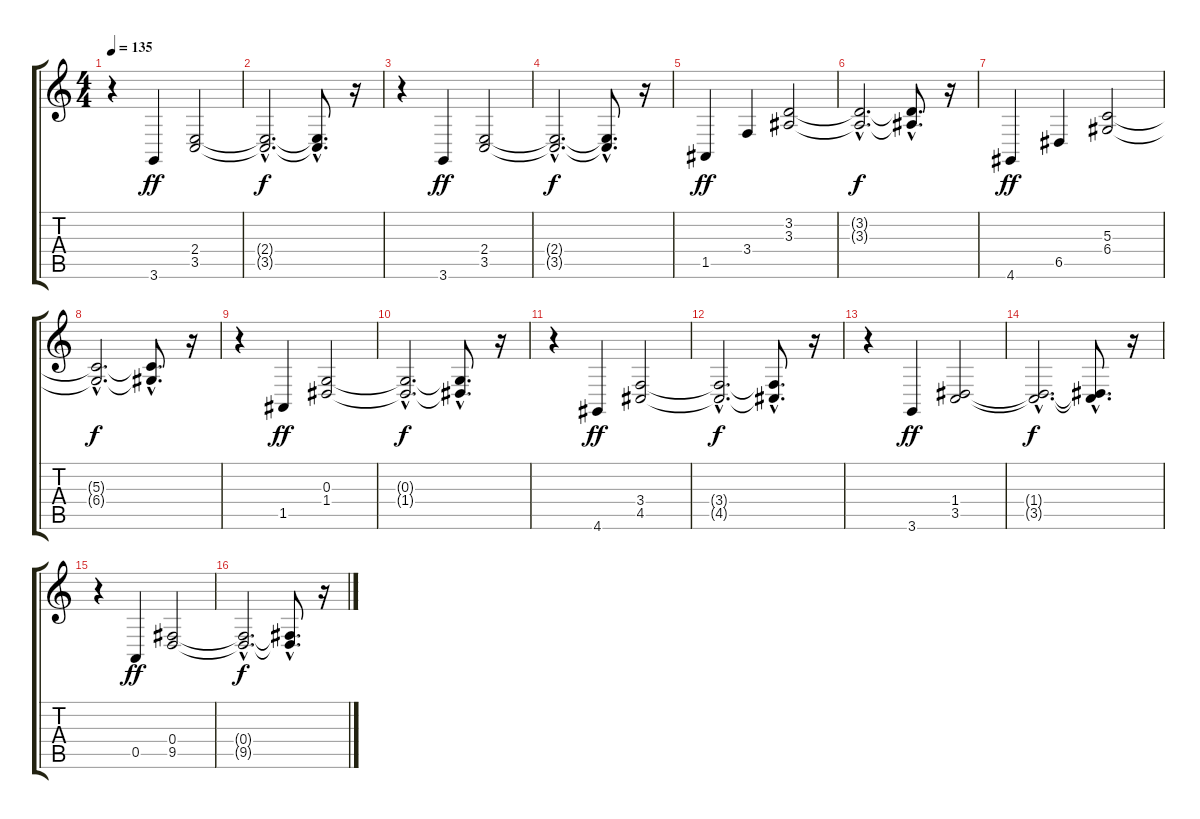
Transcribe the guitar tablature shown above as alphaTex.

\track "" {instrument stringensemble2}
\staff {score tabs}
\tuning (E4 B3 G3 D3 A2 E2) {hide}
\ts (4 4)
\tempo 135
\clef g2
\ks c
r.4{dy f} 3.6.4{dy ff} (2.4 3.5).2 |
(2.4{hac t} 3.5{hac t}).2{d dy f} (2.4{hac t} 3.5{hac t}).8{d} r.16 |
r.4 3.6.4{dy ff} (2.4 3.5).2 |
(2.4{hac t} 3.5{hac t}).2{d dy f} (2.4{hac t} 3.5{hac t}).8{d} r.16 |
1.5.4{dy ff} 3.4.4 (3.2 3.3).2 |
(3.2{hac t} 3.3{hac t}).2{d dy f} (3.2{hac t} 3.3{hac t}).8{d} r.16 |
4.6.4{dy ff} 6.5.4 (5.3 6.4).2 |
(5.3{hac t} 6.4{hac t}).2{d dy f} (5.3{hac t} 6.4{hac t}).8{d} r.16 |
r.4 1.5.4{dy ff} (0.3 1.4).2 |
(0.3{hac t} 1.4{hac t}).2{d dy f} (0.3{hac t} 1.4{hac t}).8{d} r.16 |
r.4 4.6.4{dy ff} (3.4 4.5).2 |
(3.4{hac t} 4.5{hac t}).2{d dy f} (3.4{hac t} 4.5{hac t}).8{d} r.16 |
r.4 3.6.4{dy ff} (1.4 3.5).2 |
(1.4{hac t} 3.5{hac t}).2{d dy f} (1.4{hac t} 3.5{hac t}).8{d} r.16 |
r.4 0.5.4{dy ff} (0.4 9.5).2 |
(0.4{hac t} 9.5{hac t}).2{d dy f} (0.4{hac t} 9.5{hac t}).8{d} r.16
